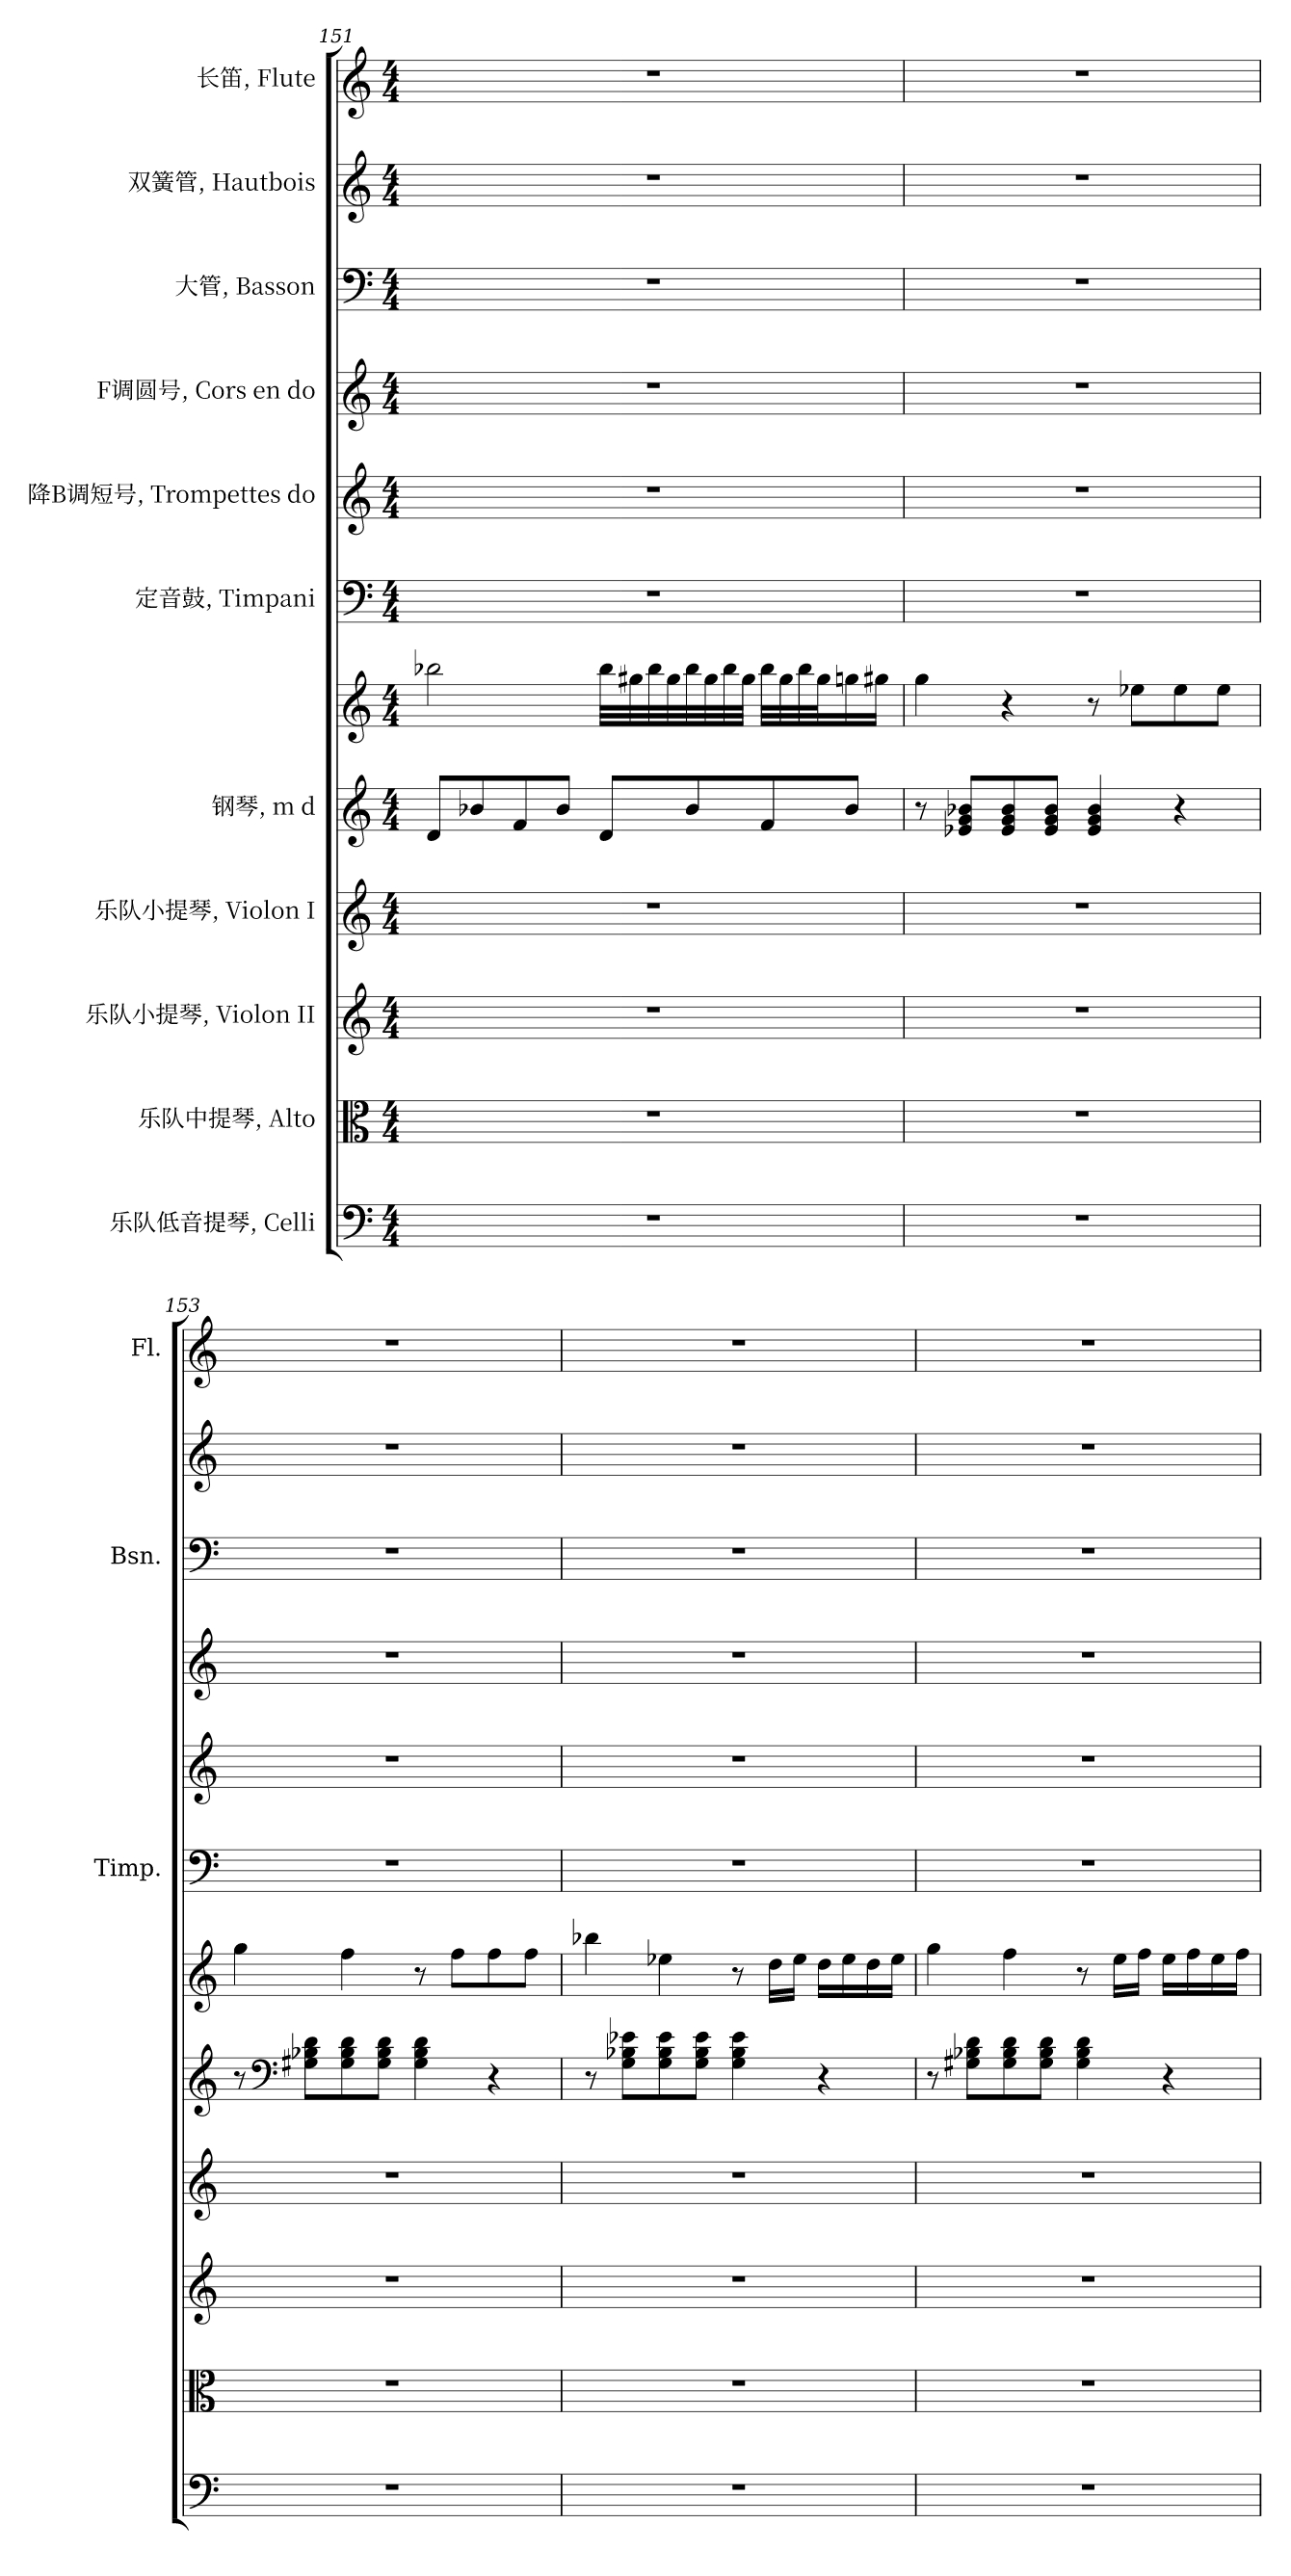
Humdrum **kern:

**kern	**kern	**kern	**kern	**kern	**kern	**kern	**kern	**kern	**kern	**kern	**kern
*part11	*part10	*part9	*part8	*part7	*part7	*part6	*part5	*part4	*part3	*part2	*part1
*staff12	*staff11	*staff10	*staff9	*staff8	*staff7	*staff6	*staff5	*staff4	*staff3	*staff2	*staff1
*I"乐队低音提琴, Celli	*I"乐队中提琴, Alto	*I"乐队小提琴, Violon II	*I"乐队小提琴, Violon I	*I"钢琴, m d	*	*I"定音鼓, Timpani	*I"降B调短号, Trompettes do	*I"F调圆号, Cors en do	*I"大管, Basson	*I"双簧管, Hautbois	*I"长笛, Flute
*	*	*	*	*	*	*I'Timp.	*	*	*I'Bsn.	*	*I'Fl.
*clefF4	*clefC3	*clefG2	*clefG2	*clefG2	*clefG2	*clefF4	*clefG2	*clefG2	*clefF4	*clefG2	*clefG2
*ITrd7c12	*	*	*	*	*	*	*ITrd1c2	*ITrd4c7	*	*	*
*k[]	*k[]	*k[]	*k[]	*k[]	*k[]	*k[]	*k[b-e-]	*k[b-]	*k[]	*k[]	*k[]
*M4/4	*M4/4	*M4/4	*M4/4	*M4/4	*M4/4	*M4/4	*M4/4	*M4/4	*M4/4	*M4/4	*M4/4
=151	=151	=151	=151	=151	=151	=151	=151	=151	=151	=151	=151
1r	1r	1r	1r	8d/L	2bb-X\	1r	1r	1r	1r	1r	1r
.	.	.	.	8b-X/	.	.	.	.	.	.	.
.	.	.	.	8f/	.	.	.	.	.	.	.
.	.	.	.	8b-/J	.	.	.	.	.	.	.
.	.	.	.	8d/L	32bb-\LLL	.	.	.	.	.	.
.	.	.	.	.	32gg#X\	.	.	.	.	.	.
.	.	.	.	.	32bb-\	.	.	.	.	.	.
.	.	.	.	.	32gg#\	.	.	.	.	.	.
.	.	.	.	8b-/	32bb-\	.	.	.	.	.	.
.	.	.	.	.	32gg#\	.	.	.	.	.	.
.	.	.	.	.	32bb-\	.	.	.	.	.	.
.	.	.	.	.	32gg#\JJJ	.	.	.	.	.	.
.	.	.	.	8f/	32bb-\LLL	.	.	.	.	.	.
.	.	.	.	.	32gg#\	.	.	.	.	.	.
.	.	.	.	.	32bb-\	.	.	.	.	.	.
.	.	.	.	.	32gg#\J	.	.	.	.	.	.
.	.	.	.	8b-/J	16ggn\	.	.	.	.	.	.
.	.	.	.	.	16gg#X\JJ	.	.	.	.	.	.
=152	=152	=152	=152	=152	=152	=152	=152	=152	=152	=152	=152
1r	1r	1r	1r	8r	4gg\	1r	1r	1r	1r	1r	1r
.	.	.	.	8e-X/ 8g/ 8b-X/L	.	.	.	.	.	.	.
.	.	.	.	8e-/ 8g/ 8b-/	4r	.	.	.	.	.	.
.	.	.	.	8e-/ 8g/ 8b-/J	.	.	.	.	.	.	.
.	.	.	.	4e-/ 4g/ 4b-/	8r	.	.	.	.	.	.
.	.	.	.	.	8ee-X\L	.	.	.	.	.	.
.	.	.	.	4r	8ee-\	.	.	.	.	.	.
.	.	.	.	.	8ee-\J	.	.	.	.	.	.
!!LO:PB:g=z
=153	=153	=153	=153	=153	=153	=153	=153	=153	=153	=153	=153
1r	1r	1r	1r	8r	4gg\	1r	1r	1r	1r	1r	1r
*	*	*	*	*clefF4	*	*	*	*	*	*	*
.	.	.	.	8G#X\ 8B-X\ 8d\L	.	.	.	.	.	.	.
.	.	.	.	8G#\ 8B-\ 8d\	4ff\	.	.	.	.	.	.
.	.	.	.	8G#\ 8B-\ 8d\J	.	.	.	.	.	.	.
.	.	.	.	4G#\ 4B-\ 4d\	8r	.	.	.	.	.	.
.	.	.	.	.	8ff\L	.	.	.	.	.	.
.	.	.	.	4r	8ff\	.	.	.	.	.	.
.	.	.	.	.	8ff\J	.	.	.	.	.	.
=154	=154	=154	=154	=154	=154	=154	=154	=154	=154	=154	=154
1r	1r	1r	1r	8r	4bb-X\	1r	1r	1r	1r	1r	1r
.	.	.	.	8G\ 8B-X\ 8e-X\L	.	.	.	.	.	.	.
.	.	.	.	8G\ 8B-\ 8e-\	4ee-X\	.	.	.	.	.	.
.	.	.	.	8G\ 8B-\ 8e-\J	.	.	.	.	.	.	.
.	.	.	.	4G\ 4B-\ 4e-\	8r	.	.	.	.	.	.
.	.	.	.	.	16dd\LL	.	.	.	.	.	.
.	.	.	.	.	16ee-\JJ	.	.	.	.	.	.
.	.	.	.	4r	16dd\LL	.	.	.	.	.	.
.	.	.	.	.	16ee-\	.	.	.	.	.	.
.	.	.	.	.	16dd\	.	.	.	.	.	.
.	.	.	.	.	16ee-\JJ	.	.	.	.	.	.
=155	=155	=155	=155	=155	=155	=155	=155	=155	=155	=155	=155
1r	1r	1r	1r	8r	4gg\	1r	1r	1r	1r	1r	1r
.	.	.	.	8G#X\ 8B-X\ 8d\L	.	.	.	.	.	.	.
.	.	.	.	8G#\ 8B-\ 8d\	4ff\	.	.	.	.	.	.
.	.	.	.	8G#\ 8B-\ 8d\J	.	.	.	.	.	.	.
.	.	.	.	4G#\ 4B-\ 4d\	8r	.	.	.	.	.	.
.	.	.	.	.	16ee\LL	.	.	.	.	.	.
.	.	.	.	.	16ff\JJ	.	.	.	.	.	.
.	.	.	.	4r	16ee\LL	.	.	.	.	.	.
.	.	.	.	.	16ff\	.	.	.	.	.	.
.	.	.	.	.	16ee\	.	.	.	.	.	.
.	.	.	.	.	16ff\JJ	.	.	.	.	.	.
=	=	=	=	=	=	=	=	=	=	=	=
*-	*-	*-	*-	*-	*-	*-	*-	*-	*-	*-	*-
